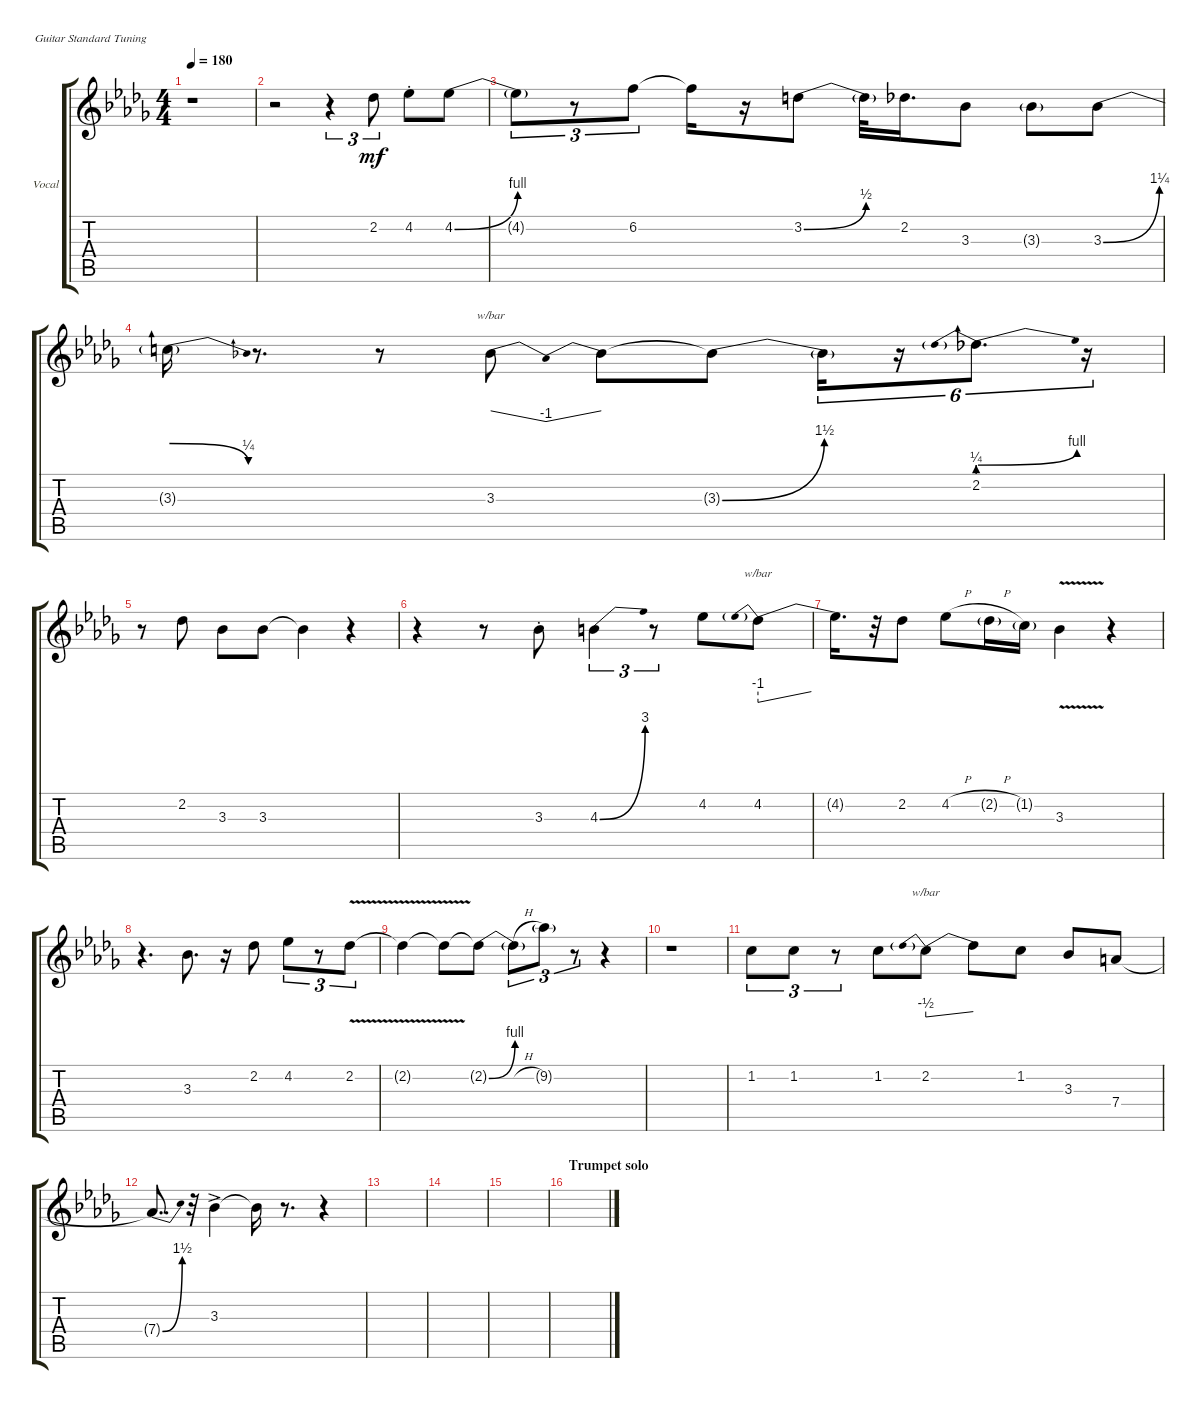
\bracketExtendMode groupsimilarinstruments
\firstSystemTrackNameOrientation horizontal
\otherSystemsTrackNameOrientation horizontal
\track ("Lead Vocal - Joe Cocker" "Vocal") {instrument electricguitarclean}
\staff {score tabs}
\tuning (E4 B3 G3 D3 A2 E2)
\ts (4 4)
\tempo 180
\clef g2
\scale
0.333333
\ks bbminor
r.1{dy mf} |
\scale
0.333333 r.2 r.4{tu (3 2)} 2.2.8{tu (3 2)} 4.2{st}.8 4.2{be (bend 25.2 0 60 4)}.8 |
\scale
0.333333 4.2{be (hold 0 0 60 0) t}.8{tu (3 2)} r.8{tu (3 2)} 6.2.8{tu (3 2)} 6.2{t}.16 r.16 3.2{be (bend 9.6 0 22.2 2)}.8 3.2{be (hold 0 0 60 0) t}.32 2.2.16{d} 3.3.8 3.3{g}.8 3.3{be (bend 8.4 0 38.4 5)}.8 |
\scale
0.333333 3.3{be (release 0 5 59.4 1) t}.16 r.8{d} r.8 3.3.8{tbe (dip default 25.8 0 33 -4 34.199999999999996 -4 40.8 0)} 3.3{t}.8 3.3{be (bend 18.599999999999998 0 44.4 6) t}.8 3.3{be (hold 0 0 60 0) t}.16{tu (6 4)} r.16{tu (6 4)} 2.2{be (prebendbend 0 1 12 4)}.8{d tu (6 4)} r.16{tu (6 4)} |
\scale
0.333333 r.8 2.2.8 3.3.8 3.3.8 3.3{t}.4 r.4 |
\scale
0.333333 r.4 r.8 3.3{st}.8 4.3{be (bend 0 0 23.4 12)}.4{tu (3 2)} r.8{tu (3 2)} 4.2.8 4.2.8{tbe (predivedive default 0 -4 30 0)} |
\scale
0.333333 4.2{t}.16{d} r.32 2.2.8 4.2{h}.8 2.2{h g}.16 1.2{g}.16 3.3{v}.4 r.4 |
\scale
0.333333 r.4{d} 3.3.8{d} r.16 2.2.8 4.2.8{tu (3 2)} r.8{tu (3 2)} 2.2{v}.8{tu (3 2)} |
\scale
0.333333 2.2{v t}.4 2.2{t}.8 2.2{be (bend 0 0 54 4) t}.8 2.2{be (hold 0 0 60 0) h t}.8{tu (3 2)} 9.2{g}.8{tu (3 2)} r.8{tu (3 2)} r.4 |
\scale
0.333333 r.1 |
\scale
0.333333 1.2.8{tu (3 2)} 1.2.8{tu (3 2)} r.8{tu (3 2)} 1.2.8 2.2.8{tbe (predivedive default 0 -2 21.599999999999998 0)} 2.2{t}.8 1.2.8 3.3.8 7.4.8 |
\scale
0.333333 7.4{be (bend 10.799999999999999 0 25.8 6) t}.8{dd} r.32 3.3{ac}.4 3.3{t}.16 r.8{d} r.4 |
\scale
0.333333 |
\scale
0.333333 |
\scale
0.333333 |
\section ("" "Trumpet solo")
\scale
0.333333
